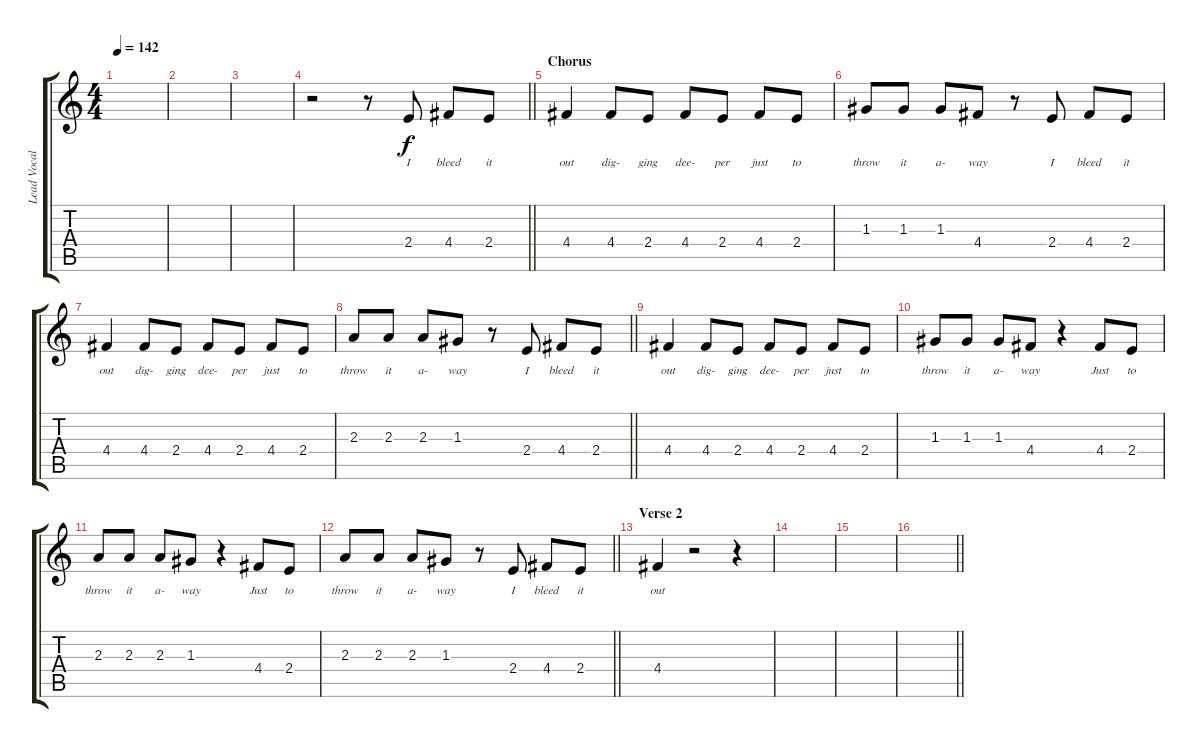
\track ("Lead Vocals" "Lead Vocal") {instrument overdrivenguitar}
\staff {score tabs}
\tuning (E4 B3 G3 D3 A2 E2) {hide}
\ts (4 4)
\tempo 142
\clef g2
\ks c
|
|
|
\barLineRight lightlight
r.2 r.8 2.4.8{lyrics (0 "I") lyrics (1 "") lyrics (2 "") lyrics (3 "") lyrics (4 "")} 4.4.8{lyrics (0 "bleed") lyrics (1 "") lyrics (2 "") lyrics (3 "") lyrics (4 "")} 2.4.8{lyrics (0 "it") lyrics (1 "") lyrics (2 "") lyrics (3 "") lyrics (4 "")} |
\section ("" "Chorus")
4.4.4{lyrics (0 "out") lyrics (1 "") lyrics (2 "") lyrics (3 "") lyrics (4 "")} 4.4.8{lyrics (0 "dig-") lyrics (1 "") lyrics (2 "") lyrics (3 "") lyrics (4 "")} 2.4.8{lyrics (0 "ging") lyrics (1 "") lyrics (2 "") lyrics (3 "") lyrics (4 "")} 4.4.8{lyrics (0 "dee-") lyrics (1 "") lyrics (2 "") lyrics (3 "") lyrics (4 "")} 2.4.8{lyrics (0 "per") lyrics (1 "") lyrics (2 "") lyrics (3 "") lyrics (4 "")} 4.4.8{lyrics (0 "just") lyrics (1 "") lyrics (2 "") lyrics (3 "") lyrics (4 "")} 2.4.8{lyrics (0 "to") lyrics (1 "") lyrics (2 "") lyrics (3 "") lyrics (4 "")} |
1.3.8{lyrics (0 "throw") lyrics (1 "") lyrics (2 "") lyrics (3 "") lyrics (4 "")} 1.3.8{lyrics (0 "it") lyrics (1 "") lyrics (2 "") lyrics (3 "") lyrics (4 "")} 1.3.8{lyrics (0 "a-") lyrics (1 "") lyrics (2 "") lyrics (3 "") lyrics (4 "")} 4.4.8{lyrics (0 "way") lyrics (1 "") lyrics (2 "") lyrics (3 "") lyrics (4 "")} r.8 2.4.8{lyrics (0 "I") lyrics (1 "") lyrics (2 "") lyrics (3 "") lyrics (4 "")} 4.4.8{lyrics (0 "bleed") lyrics (1 "") lyrics (2 "") lyrics (3 "") lyrics (4 "")} 2.4.8{lyrics (0 "it") lyrics (1 "") lyrics (2 "") lyrics (3 "") lyrics (4 "")} |
4.4.4{lyrics (0 "out") lyrics (1 "") lyrics (2 "") lyrics (3 "") lyrics (4 "")} 4.4.8{lyrics (0 "dig-") lyrics (1 "") lyrics (2 "") lyrics (3 "") lyrics (4 "")} 2.4.8{lyrics (0 "ging") lyrics (1 "") lyrics (2 "") lyrics (3 "") lyrics (4 "")} 4.4.8{lyrics (0 "dee-") lyrics (1 "") lyrics (2 "") lyrics (3 "") lyrics (4 "")} 2.4.8{lyrics (0 "per") lyrics (1 "") lyrics (2 "") lyrics (3 "") lyrics (4 "")} 4.4.8{lyrics (0 "just") lyrics (1 "") lyrics (2 "") lyrics (3 "") lyrics (4 "")} 2.4.8{lyrics (0 "to") lyrics (1 "") lyrics (2 "") lyrics (3 "") lyrics (4 "")} |
\barLineRight lightlight
2.3.8{lyrics (0 "throw") lyrics (1 "") lyrics (2 "") lyrics (3 "") lyrics (4 "")} 2.3.8{lyrics (0 "it") lyrics (1 "") lyrics (2 "") lyrics (3 "") lyrics (4 "")} 2.3.8{lyrics (0 "a-") lyrics (1 "") lyrics (2 "") lyrics (3 "") lyrics (4 "")} 1.3.8{lyrics (0 "way") lyrics (1 "") lyrics (2 "") lyrics (3 "") lyrics (4 "")} r.8 2.4.8{lyrics (0 "I") lyrics (1 "") lyrics (2 "") lyrics (3 "") lyrics (4 "")} 4.4.8{lyrics (0 "bleed") lyrics (1 "") lyrics (2 "") lyrics (3 "") lyrics (4 "")} 2.4.8{lyrics (0 "it") lyrics (1 "") lyrics (2 "") lyrics (3 "") lyrics (4 "")} |
4.4.4{lyrics (0 "out") lyrics (1 "") lyrics (2 "") lyrics (3 "") lyrics (4 "")} 4.4.8{lyrics (0 "dig-") lyrics (1 "") lyrics (2 "") lyrics (3 "") lyrics (4 "")} 2.4.8{lyrics (0 "ging") lyrics (1 "") lyrics (2 "") lyrics (3 "") lyrics (4 "")} 4.4.8{lyrics (0 "dee-") lyrics (1 "") lyrics (2 "") lyrics (3 "") lyrics (4 "")} 2.4.8{lyrics (0 "per") lyrics (1 "") lyrics (2 "") lyrics (3 "") lyrics (4 "")} 4.4.8{lyrics (0 "just") lyrics (1 "") lyrics (2 "") lyrics (3 "") lyrics (4 "")} 2.4.8{lyrics (0 "to") lyrics (1 "") lyrics (2 "") lyrics (3 "") lyrics (4 "")} |
1.3.8{lyrics (0 "throw") lyrics (1 "") lyrics (2 "") lyrics (3 "") lyrics (4 "")} 1.3.8{lyrics (0 "it") lyrics (1 "") lyrics (2 "") lyrics (3 "") lyrics (4 "")} 1.3.8{lyrics (0 "a-") lyrics (1 "") lyrics (2 "") lyrics (3 "") lyrics (4 "")} 4.4.8{lyrics (0 "way") lyrics (1 "") lyrics (2 "") lyrics (3 "") lyrics (4 "")} r.4 4.4.8{lyrics (0 "Just") lyrics (1 "") lyrics (2 "") lyrics (3 "") lyrics (4 "")} 2.4.8{lyrics (0 "to") lyrics (1 "") lyrics (2 "") lyrics (3 "") lyrics (4 "")} |
2.3.8{lyrics (0 "throw") lyrics (1 "") lyrics (2 "") lyrics (3 "") lyrics (4 "")} 2.3.8{lyrics (0 "it") lyrics (1 "") lyrics (2 "") lyrics (3 "") lyrics (4 "")} 2.3.8{lyrics (0 "a-") lyrics (1 "") lyrics (2 "") lyrics (3 "") lyrics (4 "")} 1.3.8{lyrics (0 "way") lyrics (1 "") lyrics (2 "") lyrics (3 "") lyrics (4 "")} r.4 4.4.8{lyrics (0 "Just") lyrics (1 "") lyrics (2 "") lyrics (3 "") lyrics (4 "")} 2.4.8{lyrics (0 "to") lyrics (1 "") lyrics (2 "") lyrics (3 "") lyrics (4 "")} |
\barLineRight lightlight
2.3.8{lyrics (0 "throw") lyrics (1 "") lyrics (2 "") lyrics (3 "") lyrics (4 "")} 2.3.8{lyrics (0 "it") lyrics (1 "") lyrics (2 "") lyrics (3 "") lyrics (4 "")} 2.3.8{lyrics (0 "a-") lyrics (1 "") lyrics (2 "") lyrics (3 "") lyrics (4 "")} 1.3.8{lyrics (0 "way") lyrics (1 "") lyrics (2 "") lyrics (3 "") lyrics (4 "")} r.8 2.4.8{lyrics (0 "I") lyrics (1 "") lyrics (2 "") lyrics (3 "") lyrics (4 "")} 4.4.8{lyrics (0 "bleed") lyrics (1 "") lyrics (2 "") lyrics (3 "") lyrics (4 "")} 2.4.8{lyrics (0 "it") lyrics (1 "") lyrics (2 "") lyrics (3 "") lyrics (4 "")} |
\section ("" "Verse 2")
4.4.4{lyrics (0 "out") lyrics (1 "") lyrics (2 "") lyrics (3 "") lyrics (4 "")} r.2 r.4 |
|
|
\barLineRight lightlight
